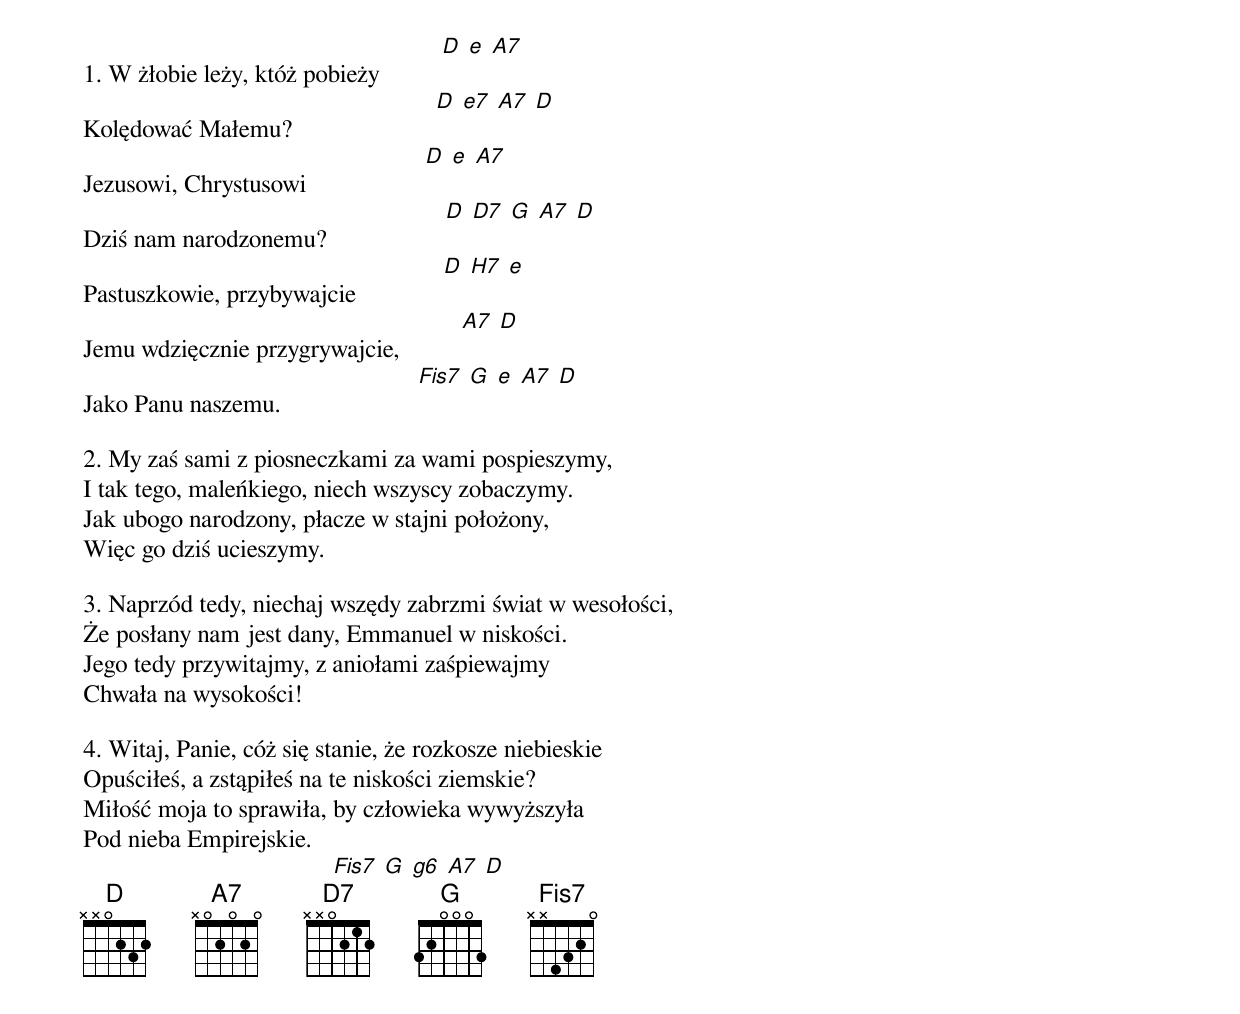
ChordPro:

1. W żłobie leży, któż pobieży          [D] [e] [A7]
Kolędować Małemu?                       [D] [e7] [A7] [D]
Jezusowi, Chrystusowi                   [D] [e] [A7]
Dziś nam narodzonemu?                   [D] [D7] [G] [A7] [D]
Pastuszkowie, przybywajcie              [D] [H7] [e]
Jemu wdzięcznie przygrywajcie,          [A7] [D]
Jako Panu naszemu.                      [Fis7] [G] [e] [A7] [D]

2. My zaś sami z piosneczkami za wami pospieszymy,
I tak tego, maleńkiego, niech wszyscy zobaczymy.
Jak ubogo narodzony, płacze w stajni położony,
Więc go dziś ucieszymy.

3. Naprzód tedy, niechaj wszędy zabrzmi świat w wesołości,
Że posłany nam jest dany, Emmanuel w niskości.
Jego tedy przywitajmy, z aniołami zaśpiewajmy
Chwała na wysokości!

4. Witaj, Panie, cóż się stanie, że rozkosze niebieskie
Opuściłeś, a zstąpiłeś na te niskości ziemskie?
Miłość moja to sprawiła, by człowieka wywyższyła
Pod nieba Empirejskie.
                                        [Fis7] [G] [g6] [A7] [D]
